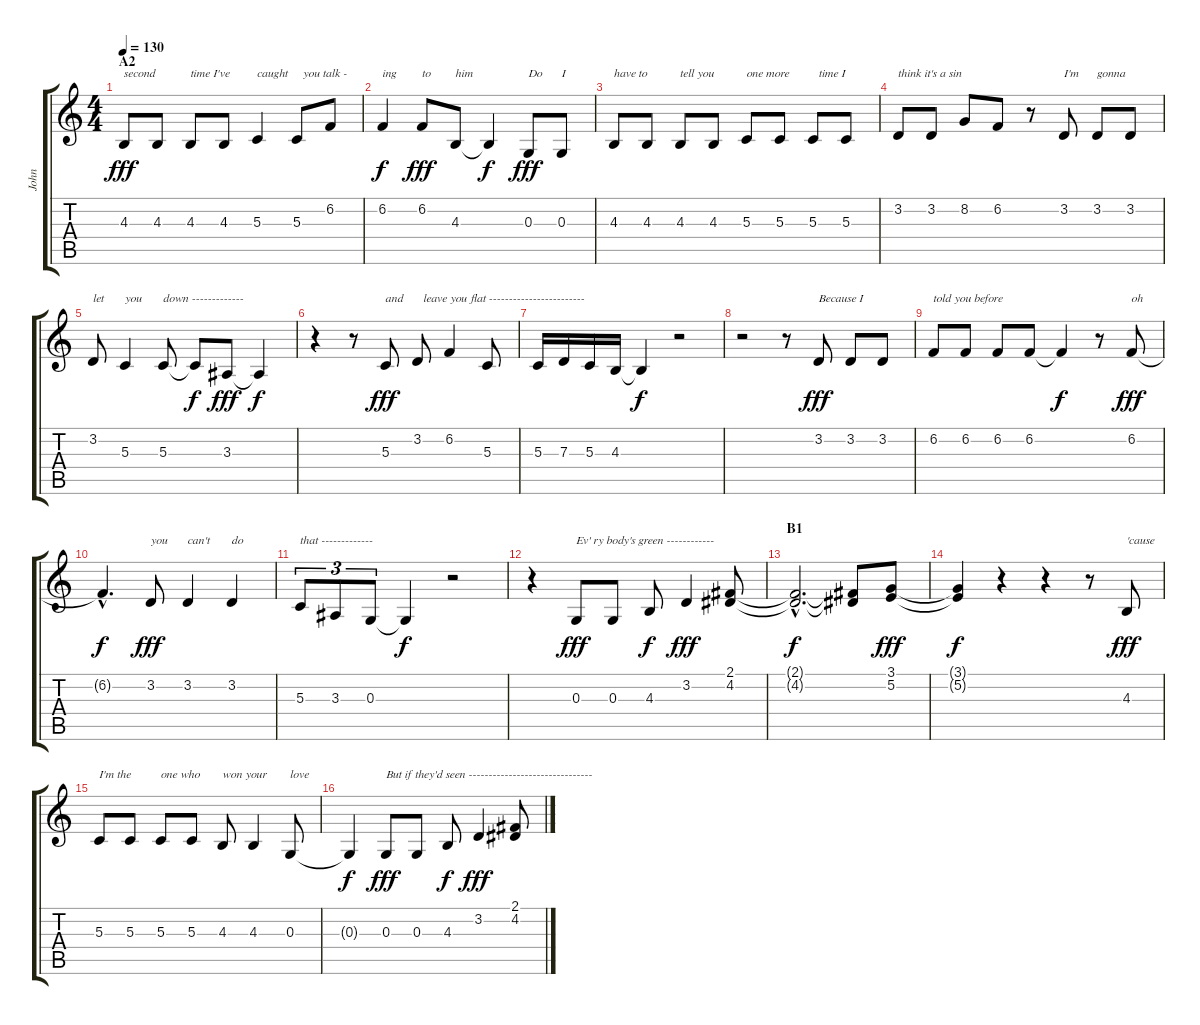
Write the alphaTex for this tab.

\track ("John" "John") {instrument altosax}
\staff {score tabs}
\tuning (E4 B3 G3 D3 A2 E2) {hide}
\ts (4 4)
\section ("" "A2")
\tempo 130
\clef g2
\ks c
4.3.8{txt "second" dy fff} 4.3.8 4.3.8{txt "time I've"} 4.3.8 5.3.4{txt "caught"} 5.3.8{txt "  you talk -"} 6.2.8 |
6.2.4{txt "ing" dy f} 6.2.8{txt "to" dy fff} 4.3.8{txt "him"} 4.3{t}.4{dy f} 0.3.8{txt "Do" dy fff} 0.3.8{txt "I"} |
4.3.8{txt "have to"} 4.3.8 4.3.8{txt "tell you"} 4.3.8 5.3.8{txt "one more"} 5.3.8 5.3.8{txt "  time I"} 5.3.8 |
3.2.8{txt "think it's a sin"} 3.2.8 8.2.8 6.2.8 r.8 3.2.8{txt "I'm"} 3.2.8{txt "gonna"} 3.2.8 |
3.2.8{txt "let"} 5.3.4{txt "you"} 5.3.8{txt "down -------------"} 5.3{t}.8{dy f} 3.3.8{dy fff} 3.3{t}.4{dy f} |
r.4 r.8 5.3.8{txt "and" dy fff} 3.2.8{txt "  leave you flat ------------------------"} 6.2.4 5.3.8 |
5.3.16 7.3.16 5.3.16 4.3.16 4.3{t}.4{dy f} r.2 |
r.2 r.8 3.2.8{txt "Because I" dy fff} 3.2.8 3.2.8 |
6.2.8{txt "told you before"} 6.2.8 6.2.8 6.2.8 6.2{t}.4{dy f} r.8 6.2.8{txt "oh" dy fff} |
6.2{hac t}.4{d dy f} 3.2.8{txt "you " dy fff} 3.2.4{txt "can't"} 3.2.4{txt "do"} |
5.3.8{tu (3 2) txt "that -------------"} 3.3.8{tu (3 2)} 0.3.8{tu (3 2)} 0.3{t}.4{dy f} r.2 |
r.4 0.3.8{txt "Ev' ry body's green ------------" dy fff} 0.3.8 4.3.8{dy f} 3.2.4{dy fff} (2.1 4.2).8 |
\section ("" "B1")
(2.1{hac t} 4.2{hac t}).2{d dy f} (2.1{t} 4.2{t}).8 (3.1 5.2).8{dy fff} |
(3.1{t} 5.2{t}).4{dy f} r.4 r.4 r.8 4.3.8{txt "'cause" dy fff} |
5.3.8{txt "I'm the"} 5.3.8 5.3.8{txt "one who"} 5.3.8 4.3.8{txt "won your"} 4.3.4 0.3.8{txt "love"} |
0.3{t}.4{dy f} 0.3.8{txt "But if they'd seen -------------------------------" dy fff} 0.3.8 4.3.8{dy f} 3.2.4{dy fff} (2.1 4.2).8
